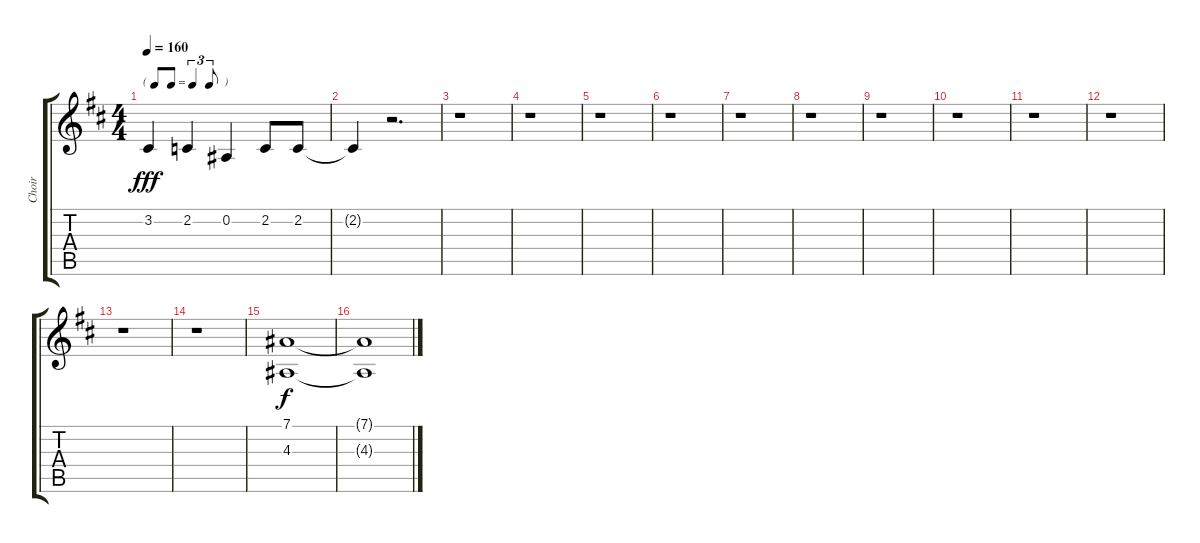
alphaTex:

\track ("Choir" "Choir") {instrument choiraahs}
\staff {score tabs}
\tuning (Eb4 Bb3 Gb3 Db3 Ab2 Eb2) {hide}
\ts (4 4)
\tf triplet8th
\tempo 160
\clef g2
\ks d
3.2.4{dy fff} 2.2.4 0.2.4 2.2.8 2.2.8 |
2.2{t}.4 r.2{d} |
r.1 |
r.1 |
r.1 |
r.1 |
r.1 |
r.1 |
r.1 |
r.1 |
r.1 |
r.1 |
r.1 |
r.1 |
(7.1 4.3).1{dy f} |
(7.1{t} 4.3{t}).1
